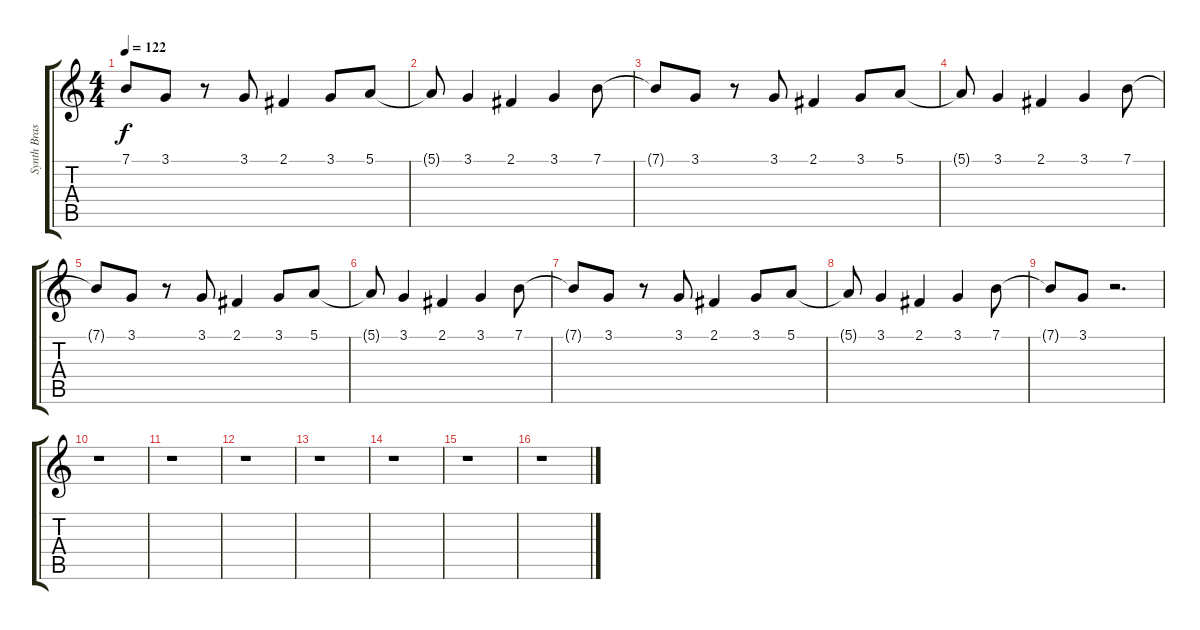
\track ("Synth Brass 2" "Synth Bras") {instrument synthbrass2}
\staff {score tabs}
\tuning (E4 B3 G3 D3 A2 E2) {hide}
\ts (4 4)
\tempo 122
\clef g2
\ks c
7.1{t}.8{dy f} 3.1.8 r.8 3.1.8 2.1.4 3.1.8 5.1.8 |
5.1{t}.8 3.1.4 2.1.4 3.1.4 7.1.8 |
7.1{t}.8 3.1.8 r.8 3.1.8 2.1.4 3.1.8 5.1.8 |
5.1{t}.8 3.1.4 2.1.4 3.1.4 7.1.8 |
7.1{t}.8 3.1.8 r.8 3.1.8 2.1.4 3.1.8 5.1.8 |
5.1{t}.8 3.1.4 2.1.4 3.1.4 7.1.8 |
7.1{t}.8 3.1.8 r.8 3.1.8 2.1.4 3.1.8 5.1.8 |
5.1{t}.8 3.1.4 2.1.4 3.1.4 7.1.8 |
7.1{t}.8 3.1.8 r.2{d} |
r.1 |
r.1 |
r.1 |
r.1 |
r.1 |
r.1 |
r.1
